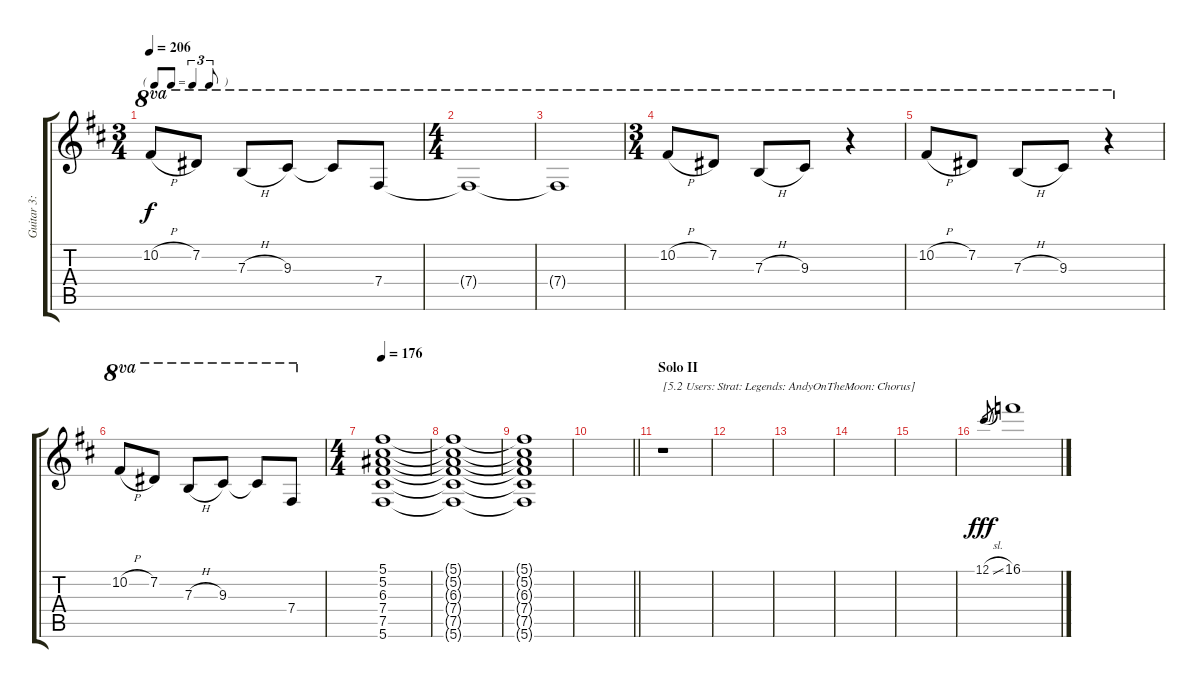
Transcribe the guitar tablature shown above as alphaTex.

\track ("Guitar 3: Tony" "Guitar 3: ") {instrument distortionguitar}
\staff {score tabs}
\tuning (Db4 Ab3 E3 B2 Gb2 Db2) {hide}
\ts (3 4)
\tf triplet8th
\tempo 206
\clef g2
\ks d
10.2{h}.8{ot 8va dy f} 7.2.8{ot 8va} 7.3{h}.8{ot 8va} 9.3.8{ot 8va} 9.3{t}.8{ot 8va} 7.4.8{ot 8va} |
\ts (4 4)
7.4{t}.1{ot 8va} |
7.4{t}.1{ot 8va} |
\ts (3 4)
10.2{h}.8{ot 8va} 7.2.8{ot 8va} 7.3{h}.8{ot 8va} 9.3.8{ot 8va} r.4{ot 8va} |
10.2{h}.8{ot 8va} 7.2.8{ot 8va} 7.3{h}.8{ot 8va} 9.3.8{ot 8va} r.4{ot 8va} |
10.2{h}.8{ot 8va} 7.2.8{ot 8va} 7.3{h}.8{ot 8va} 9.3.8{ot 8va} 9.3{t}.8{ot 8va} 7.4.8{ot 8va} |
\ts (4 4)
\tempo 176
(5.1 5.2 6.3 7.4 7.5 5.6).1 |
(5.1{t} 5.2{t} 6.3{t} 7.4{t} 7.5{t} 5.6{t}).1 |
(5.1{t} 5.2{t} 6.3{t} 7.4{t} 7.5{t} 5.6{t}).1 |
\barLineRight lightlight
|
\section ("" "Solo II")
r.1{txt "[5.2 Users: Strat: Legends: AndyOnTheMoon: Chorus]" volume 8 instrument distortionguitar} |
|
|
|
|
12.1{sl}.8{gr dy fff} 16.1.1{volume 0}
